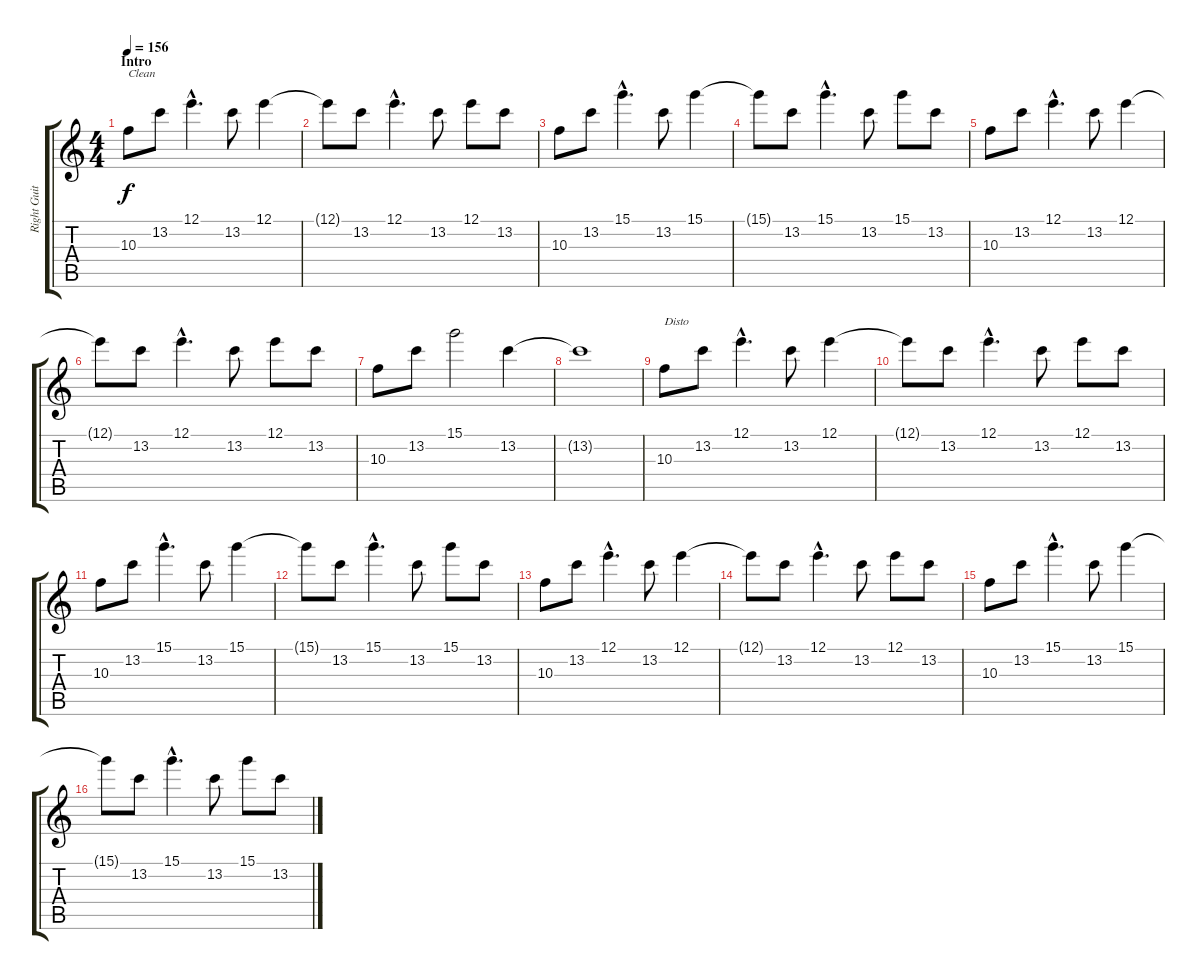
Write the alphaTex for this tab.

\track ("Right Guitar (lead)" "Right Guit") {instrument distortionguitar}
\staff {score tabs}
\tuning (E4 B3 G3 D3 A2 D2) {hide}
\ts (4 4)
\section ("" "Intro")
\tempo 156
\clef g2
\ks c
10.3.8{txt "Clean" dy f volume 7 instrument electricguitarclean} 13.2.8 12.1{hac}.4{d} 13.2.8 12.1.4 |
12.1{t}.8 13.2.8 12.1{hac}.4{d} 13.2.8 12.1.8 13.2.8 |
10.3.8 13.2.8 15.1{hac}.4{d} 13.2.8 15.1.4 |
15.1{t}.8 13.2.8 15.1{hac}.4{d} 13.2.8 15.1.8 13.2.8 |
10.3.8 13.2.8 12.1{hac}.4{d} 13.2.8 12.1.4 |
12.1{t}.8 13.2.8 12.1{hac}.4{d} 13.2.8 12.1.8 13.2.8 |
10.3.8 13.2.8 15.1.2 13.2.4 |
13.2{t}.1 |
10.3.8{txt "Disto" volume 13 instrument distortionguitar} 13.2.8 12.1{hac}.4{d} 13.2.8 12.1.4 |
12.1{t}.8 13.2.8 12.1{hac}.4{d} 13.2.8 12.1.8 13.2.8 |
10.3.8 13.2.8 15.1{hac}.4{d} 13.2.8 15.1.4 |
15.1{t}.8 13.2.8 15.1{hac}.4{d} 13.2.8 15.1.8 13.2.8 |
10.3.8 13.2.8 12.1{hac}.4{d} 13.2.8 12.1.4 |
12.1{t}.8 13.2.8 12.1{hac}.4{d} 13.2.8 12.1.8 13.2.8 |
10.3.8 13.2.8 15.1{hac}.4{d} 13.2.8 15.1.4 |
15.1{t}.8 13.2.8 15.1{hac}.4{d} 13.2.8 15.1.8 13.2.8
